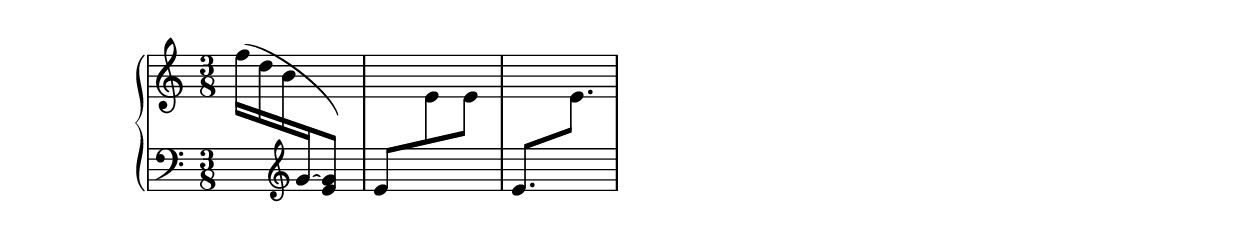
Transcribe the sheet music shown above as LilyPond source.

\version "2.16.0"
\header {
    texidoc = "Cross staff  (kneed) beams do not cause extreme slopes."
}

\layout { ragged-right = ##t}

\context PianoStaff <<
  \new Staff = "up"
  \relative c'' <<
    {
      \stemDown
      f16( d b \change Staff = down \stemUp
      \clef treble g ~ < g e>8)
      
      e[ \change Staff = up
	 \stemDown
	 e e]
      \change Staff = down
      \stemUp
      e8.[
	\change Staff = up
	\stemDown
	e8.]
      
    } \\
  >>
  \new Staff = "down" {
    \time 3/8 \clef bass s4.*3 }
>>

